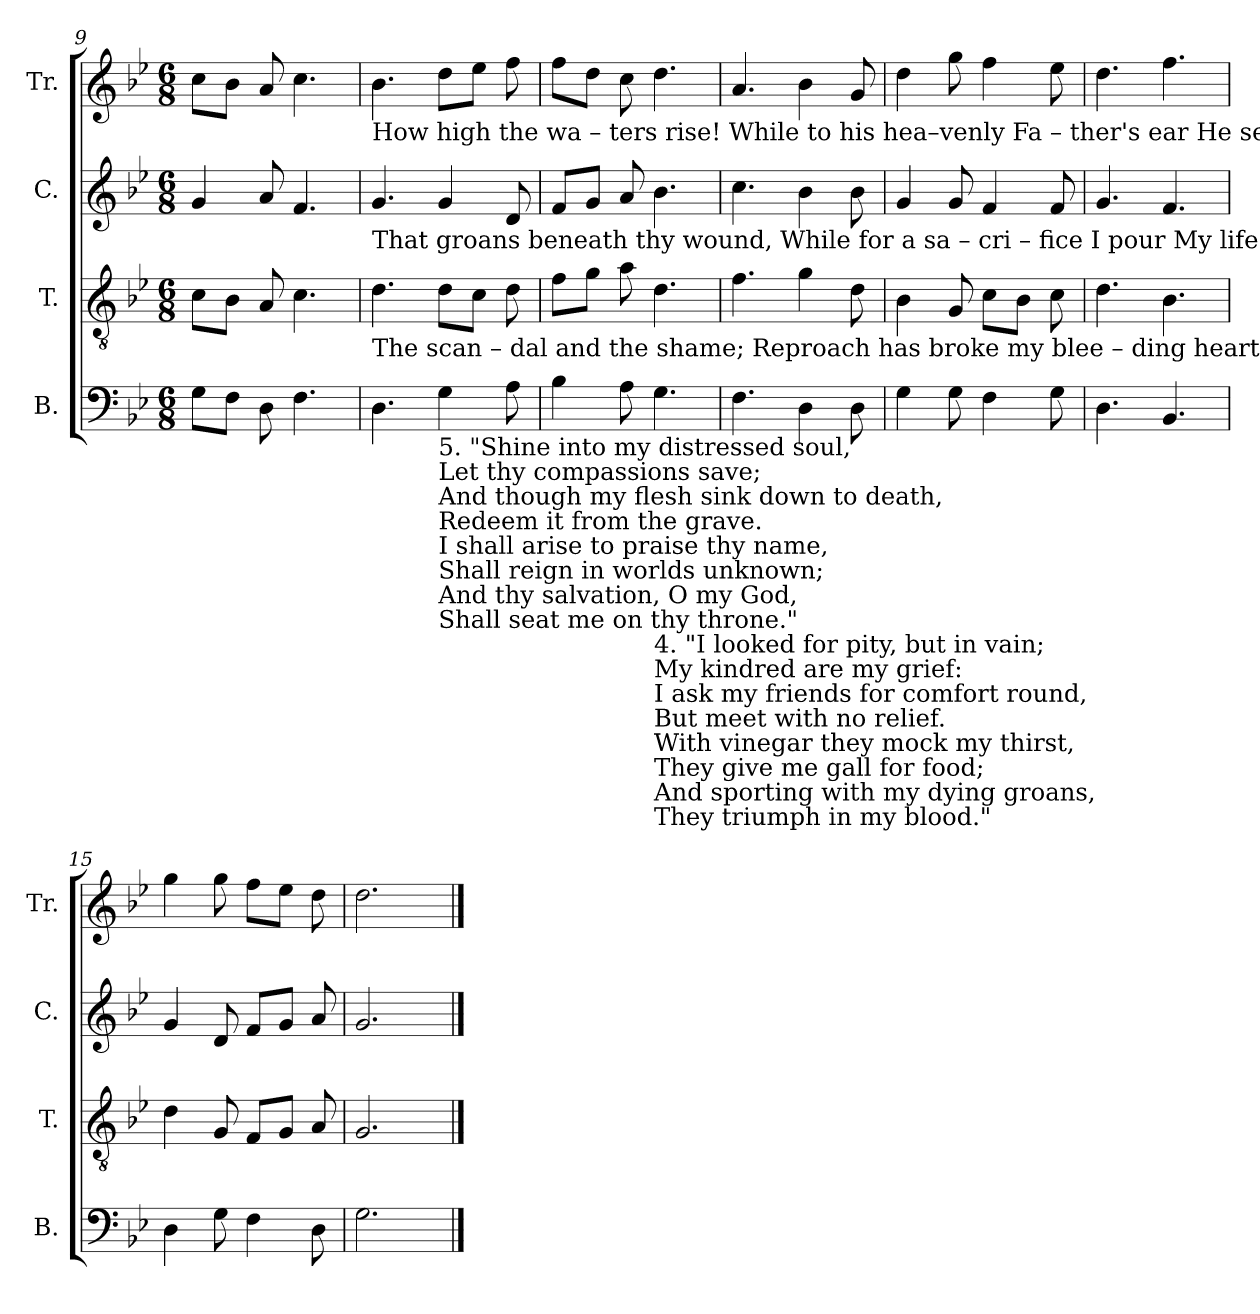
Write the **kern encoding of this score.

**kern	**kern	**kern	**kern
*part4	*part3	*part2	*part1
*staff4	*staff3	*staff2	*staff1
*I"B.	*I"T.	*I"C.	*I"Tr.
*I'B.	*I'T.	*I'C.	*I'Tr.
*clefF4	*clefGv2	*clefG2	*clefG2
*k[b-e-]	*k[b-e-]	*k[b-e-]	*k[b-e-]
*M6/8	*M6/8	*M6/8	*M6/8
=9	=9	=9	=9
8G\L	8c\L	4g/	8cc\L
8F\J	8B-\J	.	8b-\J
8D\	8A/	8a/	8a/
4.F\	4.c\	4.f/	4.cc\
!!LO:LB:g=z
=10	=10	=10	=10
!	!	!	!LO:TX:b:t=How    high   the    wa – ters  rise!     While  to  his   hea–venly  Fa – ther's   ear      He   sends  per – pe  – tual   cries.
!	!	!LO:TX:b:t=That groans beneath  thy  wound,   While  for   a      sa  –  cri  – fice      I     pour     My     life     up – on   the  ground."	!
!	!LO:TX:b:t=The   scan – dal   and   the  shame;   Reproach has  broke  my  blee – ding  heart,   And     lies    de –  filed  my  name."	!	!
4.D\	4.d\	4.g/	4.b-\
!LO:TX:b:t=5. "Shine into my distressed soul,	!	!	!
!LO:TX:b:t=Let thy compassions save;	!	!	!
!LO:TX:b:t=And though my flesh sink down to death,	!	!	!
!LO:TX:b:t=Redeem it from the grave.	!	!	!
!LO:TX:b:t=I shall arise to praise thy name,	!	!	!
!LO:TX:b:t=Shall reign in worlds unknown;	!	!	!
!LO:TX:b:t=And thy salvation, O my God,	!	!	!
!LO:TX:b:t=Shall seat me on thy throne."	!	!	!
4G\	8d\L	4g/	8dd\L
.	8c\J	.	8ee-\J
8A\	8d\	8d/	8ff\
=11	=11	=11	=11
4B-\	8f\L	8f/L	8ff\L
.	8g\J	8g/J	8dd\J
8A\	8a\	8a/	8cc\
!LO:TX:b:t=4. "I looked for pity, but in vain;	!	!	!
!LO:TX:b:t=My kindred are my grief&colon;	!	!	!
!LO:TX:b:t=I ask my friends for comfort round,	!	!	!
!LO:TX:b:t=But meet with no relief.	!	!	!
!LO:TX:b:t=With vinegar they mock my thirst,	!	!	!
!LO:TX:b:t=They give me gall for food;	!	!	!
!LO:TX:b:t=And sporting with my dying groans,	!	!	!
!LO:TX:b:t=They triumph in my blood."	!	!	!
4.G\	4.d\	4.b-\	4.dd\
=12	=12	=12	=12
4.F\	4.f\	4.cc\	4.a/
4D\	4g\	4b-\	4b-\
8D\	8d\	8b-\	8g/
=13	=13	=13	=13
4G\	4B-\	4g/	4dd\
8G\	8G/	8g/	8gg\
4F\	8c\L	4f/	4ff\
.	8B-\J	.	.
8G\	8c\	8f/	8ee-\
=14	=14	=14	=14
4.D\	4.d\	4.g/	4.dd\
4.BB-/	4.B-\	4.f/	4.ff\
=15	=15	=15	=15
4D\	4d\	4g/	4gg\
8G\	8G/	8d/	8gg\
4F\	8F/L	8f/L	8ff\L
.	8G/J	8g/J	8ee-\J
8D\	8A/	8a/	8dd\
=16	=16	=16	=16
2.G\	2.G/	2.g/	2.dd\
==	==	==	==
*-	*-	*-	*-
